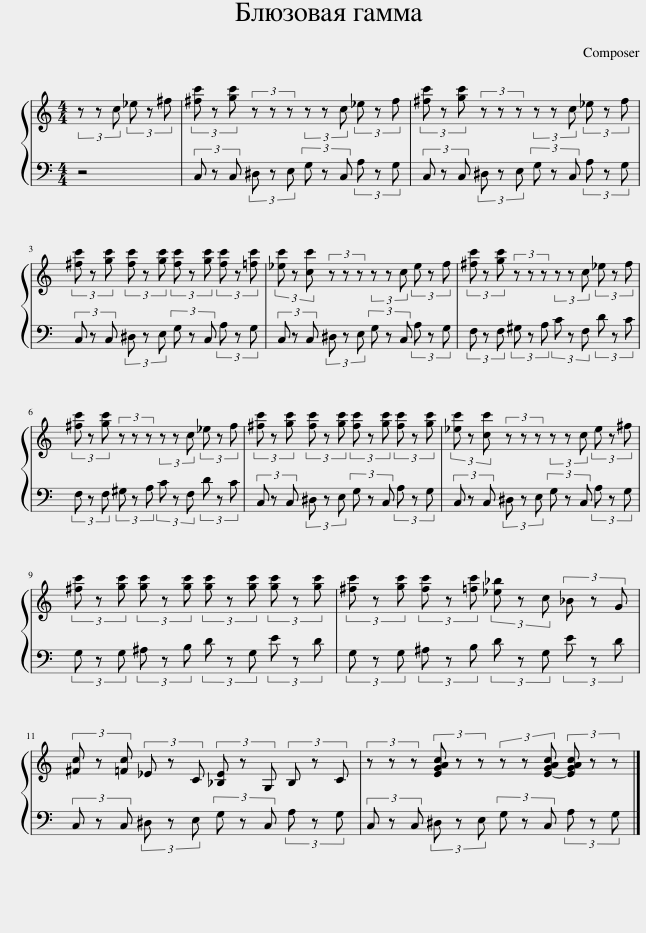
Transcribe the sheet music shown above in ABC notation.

X:1
%%score { 1 | 2 }
L:1/8
M:4/4
I:linebreak $
K:C
V:1 treble
V:2 bass
V:1
 (3z z c (3_e z ^f | (3[^fc'] z [gc'] (3z z z (3z z c (3_e z f | (3[^fc'] z [gc'] (3z z z (3z z c (3_e z f |$ (3[^fc'] z [gc'] (3[fc'] z [gc'] (3[fc'] z [gc'] (3[fc'] z [=fc'] | (3[_ec'] z [cc'] (3z z z (3z z c (3e z f | %5
 (3[^fc'] z [gc'] (3z z z (3z z c (3_e z f |$ (3[^fc'] z [gc'] (3z z z (3z z c (3_e z f | (3[^fc'] z [gc'] (3[fc'] z [gc'] (3[fc'] z [gc'] (3[fc'] z [gc'] | (3[_ec'] z [cc'] (3z z z (3z z c (3e z ^f |$ (3[^fc'] z [gc'] (3[gc'] z [gc'] (3[gc'] z [gc'] (3[gc'] z [gc'] | %10
 (3[^fc'] z [gc'] (3[fc'] z [=fc'] (3[_e_b] z c (3_B z G |$ (3[^Fc] z [=Fc] (3_E z C (3[_B,E] z G, (3B, z C | (3z z z (3[EGAc] z z (3z z [E-GAc] (3[EGAc] z z |] %13
V:2
 z4 | (3C, z C, (3^D, z E, (3G, z C, (3A, z G, | (3C, z C, (3^D, z E, (3G, z C, (3A, z G, |$ (3C, z C, (3^D, z E, (3G, z C, (3A, z G, | (3C, z C, (3^D, z E, (3G, z C, (3A, z G, | %5
 (3F, z F, (3^G, z A, (3C z F, (3D z C |$ (3F, z F, (3^G, z A, (3C z F, (3D z C | (3C, z C, (3^D, z E, (3G, z C, (3A, z G, | (3C, z C, (3^D, z E, (3G, z C, (3A, z G, |$ (3G, z G, (3^A, z B, (3D z G, (3E z D | %10
 (3G, z G, (3^A, z B, (3D z G, (3E z D |$ (3C, z C, (3^D, z E, (3G, z C, (3A, z G, | (3C, z C, (3^D, z E, (3G, z C, (3A, z G, |] %13
